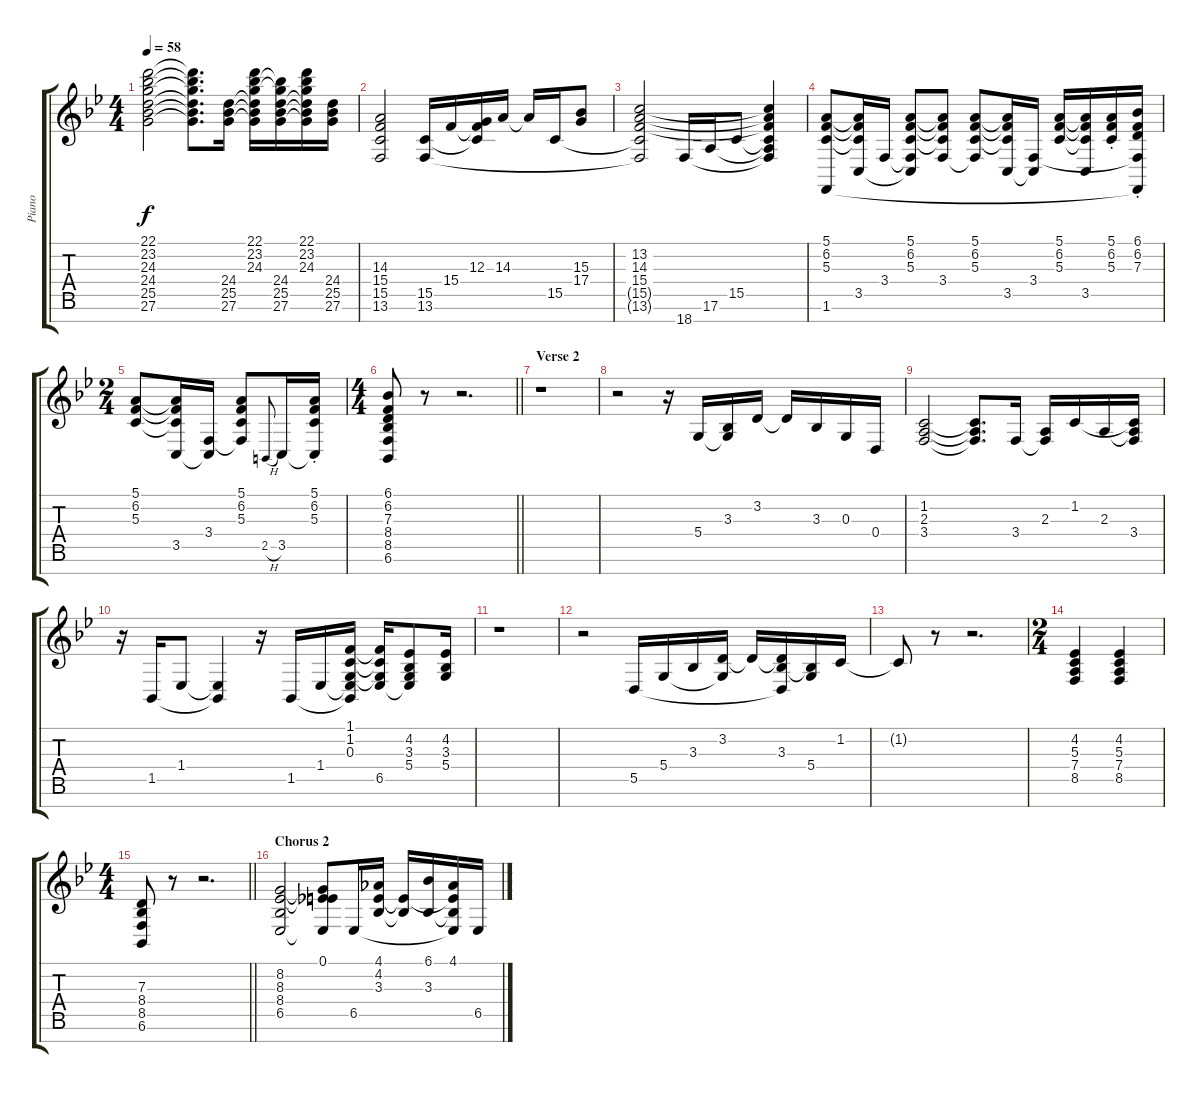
\track ("Piano" "Piano") {instrument acousticgrandpiano}
\staff {score tabs}
\tuning (E4 B3 G3 D3 A2 E2 B1) {hide}
\ts (4 4)
\tempo 58
\clef g2
\ks bb
(22.1 23.2 24.3 24.4 25.5 27.6).2{dy f} (22.1{t} 23.2{t} 24.3{t} 24.4{t} 25.5{t} 27.6{t}).8{d} (24.4 25.5 27.6).16 (22.1 23.2 24.3 24.4{t} 25.5{t} 27.6{t}).16 (23.2{t} 24.3{t} 24.4 25.5 27.6).16 (22.1 23.2 24.3 24.4{t} 25.5{t} 27.6{t}).16 (24.4 25.5 27.6).16 |
(14.3 15.4 15.5 13.6).2 (15.5 13.6).16 15.4.16 (12.3 15.4{t} 15.5{t}).16 14.3.16 14.3{t}.16 15.5.16 (15.3 17.4).8 |
(13.2 14.3 15.4 15.5{t} 13.6{t}).2 18.7.16 17.6.16 15.5.8 (13.2{t} 14.3{t} 15.4{t} 15.5{t} 17.6{t} 18.7{t}).4 |
(5.1 6.2 5.3 1.6).8 (5.1{t} 6.2{t} 5.3{t} 3.5).16 3.4.16 (5.1 6.2 5.3 3.4{t} 3.5{t}).8 (5.1{t} 6.2{t} 5.3{t} 3.4).8 (5.1 6.2 5.3 3.4{t}).8 (5.1{t} 6.2{t} 5.3{t} 3.5).16 (3.4 3.5{t}).16 (5.1 6.2 5.3).16 (5.1{t} 6.2{t} 5.3{t} 3.5).16 (5.1{st} 6.2{st} 5.3{st}).16 (6.1{st} 6.2{st} 7.3{st} 3.4{t} 1.6{t}).16 |
\ts (2 4)
(5.1 6.2 5.3).8 (5.1{t} 6.2{t} 5.3{t} 3.5).16 (3.4 3.5{t}).16 (5.1 6.2 5.3 3.4{t}).8 2.5{h}.8{gr onbeat} 3.5.16 (5.1{st} 6.2{st} 5.3{st} 3.5{t}).16 |
\ts (4 4)
\barLineRight lightlight
(6.1 6.2 7.3 8.4 8.5 6.6).8 r.8 r.2{d} |
\section ("" "Verse 2")
r.1 |
r.2 r.16 5.4.16 (3.3 5.4{t}).16 3.2.16 3.2{t}.16 3.3.16 0.3.16 0.4.16 |
(1.2 2.3 3.4).2 (1.2{t} 2.3{t} 3.4{t}).8{d} 3.4.16 (2.3 3.4{t}).16 1.2.16 2.3.16 (1.2{t} 2.3{t} 3.4).16 |
r.16 1.5.16 1.4.8 (1.4{t} 1.5{t}).4 r.16 1.5.16 1.4.16 (1.1 1.2 0.3 1.4{t} 1.5{t}).16 (1.1{t} 1.2{t} 0.3{t} 6.5).16 (4.2 3.3 5.4 6.5{t}).8 (4.2 3.3 5.4).16 |
r.1 |
r.2 5.5.16 5.4.16 3.3.16 (3.2 5.4{t}).16 3.2{t}.16 (3.2{t} 3.3 5.5{t}).16 (3.3{t} 5.4).16 1.2.16 |
1.2{t}.8 r.8 r.2{d} |
\ts (2 4)
(4.2 5.3 7.4 8.5).4 (4.2 5.3 7.4 8.5).4 |
\ts (4 4)
\barLineRight lightlight
(7.3 8.4 8.5 6.6).8 r.8 r.2{d} |
\section ("" "Chorus 2")
(8.2 8.3 8.4 6.5).2 (0.1 8.2{t} 8.3{t} 6.5{t}).8 6.5.16 (4.1 4.2 3.3).16 (4.2{t} 3.3{t}).16 (6.1 3.3).16 (4.1 4.2{t} 3.3{t} 6.5{t}).16 6.5.16
